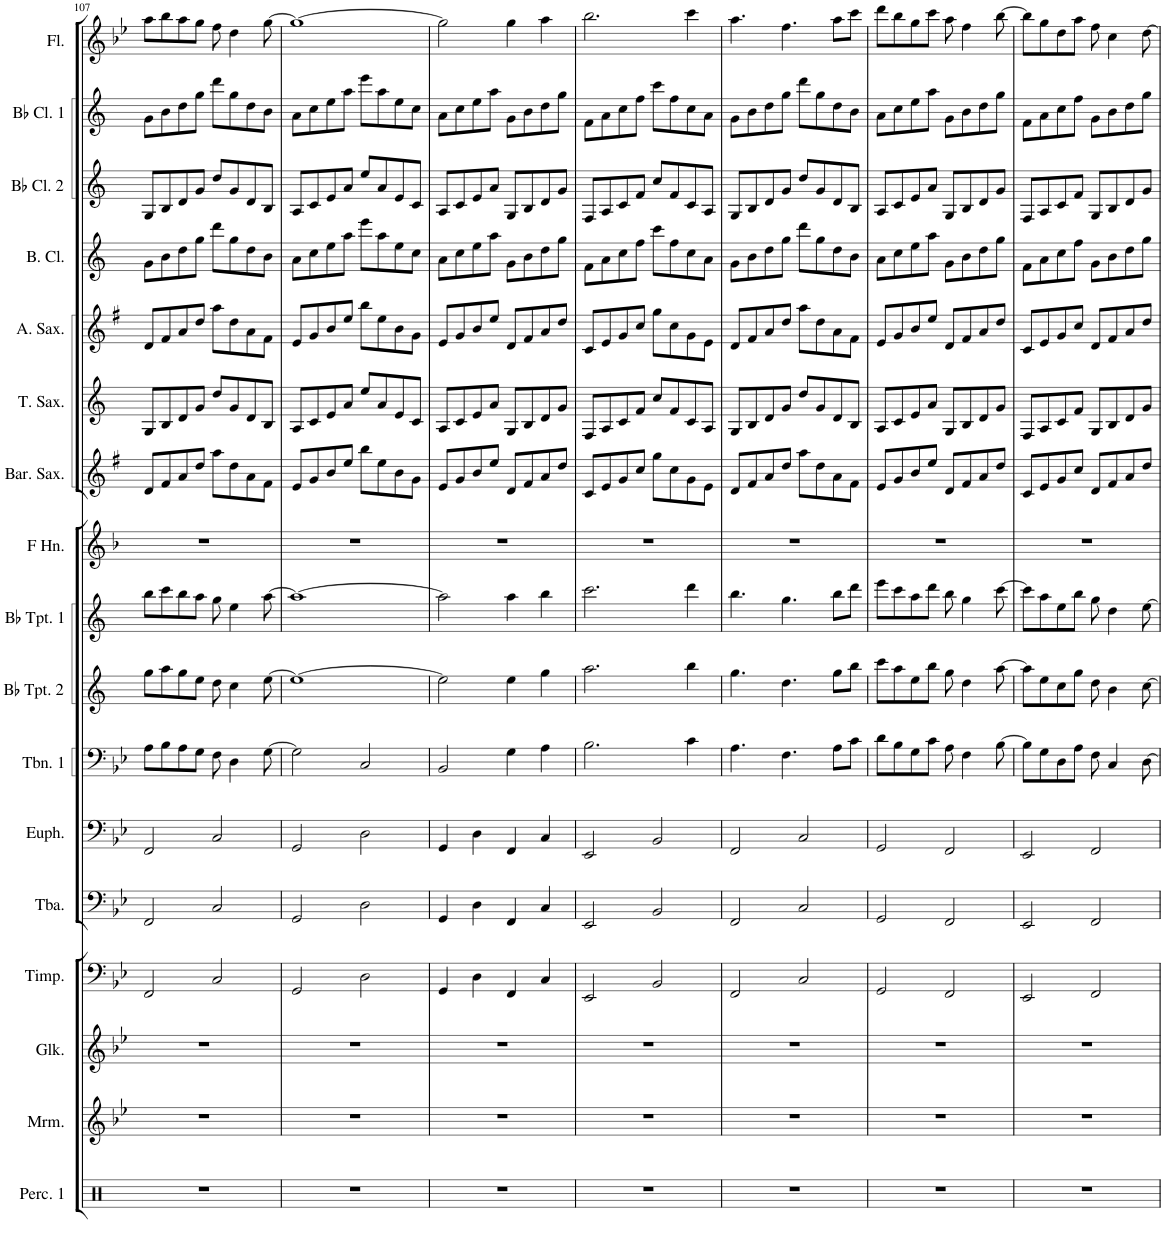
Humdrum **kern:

**kern	**kern	**kern	**kern	**kern	**kern	**kern	**kern	**kern	**kern	**kern	**kern	**kern	**kern	**kern	**kern	**kern
*part17	*part16	*part15	*part14	*part13	*part12	*part11	*part10	*part9	*part8	*part7	*part6	*part5	*part4	*part3	*part2	*part1
*staff17	*staff16	*staff15	*staff14	*staff13	*staff12	*staff11	*staff10	*staff9	*staff8	*staff7	*staff6	*staff5	*staff4	*staff3	*staff2	*staff1
*I"Percussion 1	*I"Marimba	*I"Glockenspiel	*I"Timpani	*I"Tuba	*I"Euphonium	*I"Trombone	*I"Bb Trumpet 2	*I"Bb Trumpet 1	*I"Horn in F	*I"Baritone Saxophone	*I"Tenor Saxophone	*I"Alto Saxophone	*I"Bass Clarinet	*I"Bb Clarinet 2	*I"Bb Clarinet 1	*I"Flute
*I'Perc. 1	*I'Mrm.	*I'Glk.	*I'Timp.	*I'Tba.	*I'Euph.	*I'Tbn. 1	*I'Bb Tpt. 2	*I'Bb Tpt. 1	*	*I'Bar. Sax.	*I'T. Sax.	*I'A. Sax.	*I'B. Cl.	*I'Bb Cl. 2	*I'Bb Cl. 1	*I'Fl.
!!LO:PB:g=z
*clefX	*clefG2	*clefG2	*clefF4	*clefF4	*clefF4	*clefF4	*clefG2	*clefG2	*clefG2	*clefG2	*clefG2	*clefG2	*clefG2	*clefG2	*clefG2	*clefG2
*	*	*Trd-14c-24	*	*	*	*	*Trd1c2	*Trd1c2	*Trd4c7	*Trd12c21	*Trd8c14	*Trd5c9	*Trd8c14	*Trd1c2	*Trd1c2	*
*k[]	*k[b-e-]	*k[b-e-]	*k[b-e-]	*k[b-e-]	*k[b-e-]	*k[b-e-]	*k[]	*k[]	*k[b-]	*k[f#]	*k[]	*k[f#]	*k[]	*k[]	*k[]	*k[b-e-]
*M4/4	*M4/4	*M4/4	*M4/4	*M4/4	*M4/4	*M4/4	*M4/4	*M4/4	*M4/4	*M4/4	*M4/4	*M4/4	*M4/4	*M4/4	*M4/4	*M4/4
=107	=107	=107	=107	=107	=107	=107	=107	=107	=107	=107	=107	=107	=107	=107	=107	=107
1r	1r	1r	2FF/	2FF/	2FF/	8A\L	8gg\L	8bb\L	1r	8d/L	8G/L	8d/L	8g\L	8G/L	8g\L	8aa\L
.	.	.	.	.	.	8B-\	8aa\	8ccc\	.	8f#/	8B/	8f#/	8b\	8B/	8b\	8bb-\
.	.	.	.	.	.	8A\	8gg\	8bb\	.	8a/	8d/	8a/	8dd\	8d/	8dd\	8aa\
.	.	.	.	.	.	8G\J	8ee\J	8aa\J	.	8dd/J	8g/J	8dd/J	8gg\J	8g/J	8gg\J	8gg\J
.	.	.	2C/	2C/	2C/	8F\	8dd\	8gg\	.	8aa\L	8dd/L	8aa\L	8ddd\L	8dd/L	8ddd\L	8ff\
.	.	.	.	.	.	4D\	4cc\	4ee\	.	8dd\	8g/	8dd\	8gg\	8g/	8gg\	4dd\
.	.	.	.	.	.	.	.	.	.	8a\	8d/	8a\	8dd\	8d/	8dd\	.
.	.	.	.	.	.	[8G\	[8ee\	[8aa\	.	8f#\J	8B/J	8f#\J	8b\J	8B/J	8b\J	[8gg\
=108	=108	=108	=108	=108	=108	=108	=108	=108	=108	=108	=108	=108	=108	=108	=108	=108
1r	1r	1r	2GG/	2GG/	2GG/	2G\]	1ee_	1aa_	1r	8e/L	8A/L	8e/L	8a\L	8A/L	8a\L	1gg_
.	.	.	.	.	.	.	.	.	.	8g/	8c/	8g/	8cc\	8c/	8cc\	.
.	.	.	.	.	.	.	.	.	.	8b/	8e/	8b/	8ee\	8e/	8ee\	.
.	.	.	.	.	.	.	.	.	.	8ee/J	8a/J	8ee/J	8aa\J	8a/J	8aa\J	.
.	.	.	2D\	2D\	2D\	2C/	.	.	.	8bb\L	8ee/L	8bb\L	8eee\L	8ee/L	8eee\L	.
.	.	.	.	.	.	.	.	.	.	8ee\	8a/	8ee\	8aa\	8a/	8aa\	.
.	.	.	.	.	.	.	.	.	.	8b\	8e/	8b\	8ee\	8e/	8ee\	.
.	.	.	.	.	.	.	.	.	.	8g\J	8c/J	8g\J	8cc\J	8c/J	8cc\J	.
=109	=109	=109	=109	=109	=109	=109	=109	=109	=109	=109	=109	=109	=109	=109	=109	=109
1r	1r	1r	4GG/	4GG/	4GG/	2BB-/	2ee\]	2aa\]	1r	8e/L	8A/L	8e/L	8a\L	8A/L	8a\L	2gg\]
.	.	.	.	.	.	.	.	.	.	8g/	8c/	8g/	8cc\	8c/	8cc\	.
.	.	.	4D\	4D\	4D\	.	.	.	.	8b/	8e/	8b/	8ee\	8e/	8ee\	.
.	.	.	.	.	.	.	.	.	.	8ee/J	8a/J	8ee/J	8aa\J	8a/J	8aa\J	.
.	.	.	4FF/	4FF/	4FF/	4G\	4ee\	4aa\	.	8d/L	8G/L	8d/L	8g\L	8G/L	8g\L	4gg\
.	.	.	.	.	.	.	.	.	.	8f#/	8B/	8f#/	8b\	8B/	8b\	.
.	.	.	4C/	4C/	4C/	4A\	4gg\	4bb\	.	8a/	8d/	8a/	8dd\	8d/	8dd\	4aa\
.	.	.	.	.	.	.	.	.	.	8dd/J	8g/J	8dd/J	8gg\J	8g/J	8gg\J	.
=110	=110	=110	=110	=110	=110	=110	=110	=110	=110	=110	=110	=110	=110	=110	=110	=110
1r	1r	1r	2EE-/	2EE-/	2EE-/	2.B-\	2.aa\	2.ccc\	1r	8c/L	8F/L	8c/L	8f\L	8F/L	8f\L	2.bb-\
.	.	.	.	.	.	.	.	.	.	8e/	8A/	8e/	8a\	8A/	8a\	.
.	.	.	.	.	.	.	.	.	.	8g/	8c/	8g/	8cc\	8c/	8cc\	.
.	.	.	.	.	.	.	.	.	.	8cc/J	8f/J	8cc/J	8ff\J	8f/J	8ff\J	.
.	.	.	2BB-/	2BB-/	2BB-/	.	.	.	.	8gg\L	8cc/L	8gg\L	8ccc\L	8cc/L	8ccc\L	.
.	.	.	.	.	.	.	.	.	.	8cc\	8f/	8cc\	8ff\	8f/	8ff\	.
.	.	.	.	.	.	4c\	4bb\	4ddd\	.	8g\	8c/	8g\	8cc\	8c/	8cc\	4ccc\
.	.	.	.	.	.	.	.	.	.	8e\J	8A/J	8e\J	8a\J	8A/J	8a\J	.
=111	=111	=111	=111	=111	=111	=111	=111	=111	=111	=111	=111	=111	=111	=111	=111	=111
1r	1r	1r	2FF/	2FF/	2FF/	4.A\	4.gg\	4.bb\	1r	8d/L	8G/L	8d/L	8g\L	8G/L	8g\L	4.aa\
.	.	.	.	.	.	.	.	.	.	8f#/	8B/	8f#/	8b\	8B/	8b\	.
.	.	.	.	.	.	.	.	.	.	8a/	8d/	8a/	8dd\	8d/	8dd\	.
.	.	.	.	.	.	4.F\	4.dd\	4.gg\	.	8dd/J	8g/J	8dd/J	8gg\J	8g/J	8gg\J	4.ff\
.	.	.	2C/	2C/	2C/	.	.	.	.	8aa\L	8dd/L	8aa\L	8ddd\L	8dd/L	8ddd\L	.
.	.	.	.	.	.	.	.	.	.	8dd\	8g/	8dd\	8gg\	8g/	8gg\	.
.	.	.	.	.	.	8A\L	8gg\L	8bb\L	.	8a\	8d/	8a\	8dd\	8d/	8dd\	8aa\L
.	.	.	.	.	.	8c\J	8bb\J	8ddd\J	.	8f#\J	8B/J	8f#\J	8b\J	8B/J	8b\J	8ccc\J
=112	=112	=112	=112	=112	=112	=112	=112	=112	=112	=112	=112	=112	=112	=112	=112	=112
1r	1r	1r	2GG/	2GG/	2GG/	8d\L	8ccc\L	8eee\L	1r	8e/L	8A/L	8e/L	8a\L	8A/L	8a\L	8ddd\L
.	.	.	.	.	.	8B-\	8aa\	8ccc\	.	8g/	8c/	8g/	8cc\	8c/	8cc\	8bb-\
.	.	.	.	.	.	8G\	8ee\	8aa\	.	8b/	8e/	8b/	8ee\	8e/	8ee\	8gg\
.	.	.	.	.	.	8c\J	8bb\J	8ddd\J	.	8ee/J	8a/J	8ee/J	8aa\J	8a/J	8aa\J	8ccc\J
.	.	.	2FF/	2FF/	2FF/	8A\	8gg\	8bb\	.	8d/L	8G/L	8d/L	8g\L	8G/L	8g\L	8aa\
.	.	.	.	.	.	4F\	4dd\	4gg\	.	8f#/	8B/	8f#/	8b\	8B/	8b\	4ff\
.	.	.	.	.	.	.	.	.	.	8a/	8d/	8a/	8dd\	8d/	8dd\	.
.	.	.	.	.	.	[8B-\	[8aa\	[8ccc\	.	8dd/J	8g/J	8dd/J	8gg\J	8g/J	8gg\J	[8bb-\
=113	=113	=113	=113	=113	=113	=113	=113	=113	=113	=113	=113	=113	=113	=113	=113	=113
1r	1r	1r	2EE-/	2EE-/	2EE-/	8B-\L]	8aa\L]	8ccc\L]	1r	8c/L	8F/L	8c/L	8f\L	8F/L	8f\L	8bb-\L]
.	.	.	.	.	.	8G\	8ee\	8aa\	.	8e/	8A/	8e/	8a\	8A/	8a\	8gg\
.	.	.	.	.	.	8D\	8cc\	8ee\	.	8g/	8c/	8g/	8cc\	8c/	8cc\	8dd\
.	.	.	.	.	.	8A\J	8gg\J	8bb\J	.	8cc/J	8f/J	8cc/J	8ff\J	8f/J	8ff\J	8aa\J
.	.	.	2FF/	2FF/	2FF/	8F\	8dd\	8gg\	.	8d/L	8G/L	8d/L	8g\L	8G/L	8g\L	8ff\
.	.	.	.	.	.	4C/	4b\	4dd\	.	8f#/	8B/	8f#/	8b\	8B/	8b\	4cc\
.	.	.	.	.	.	.	.	.	.	8a/	8d/	8a/	8dd\	8d/	8dd\	.
.	.	.	.	.	.	[8D\	[8cc\	[8ee\	.	8dd/J	8g/J	8dd/J	8gg\J	8g/J	8gg\J	[8dd\
=	=	=	=	=	=	=	=	=	=	=	=	=	=	=	=	=
*-	*-	*-	*-	*-	*-	*-	*-	*-	*-	*-	*-	*-	*-	*-	*-	*-
